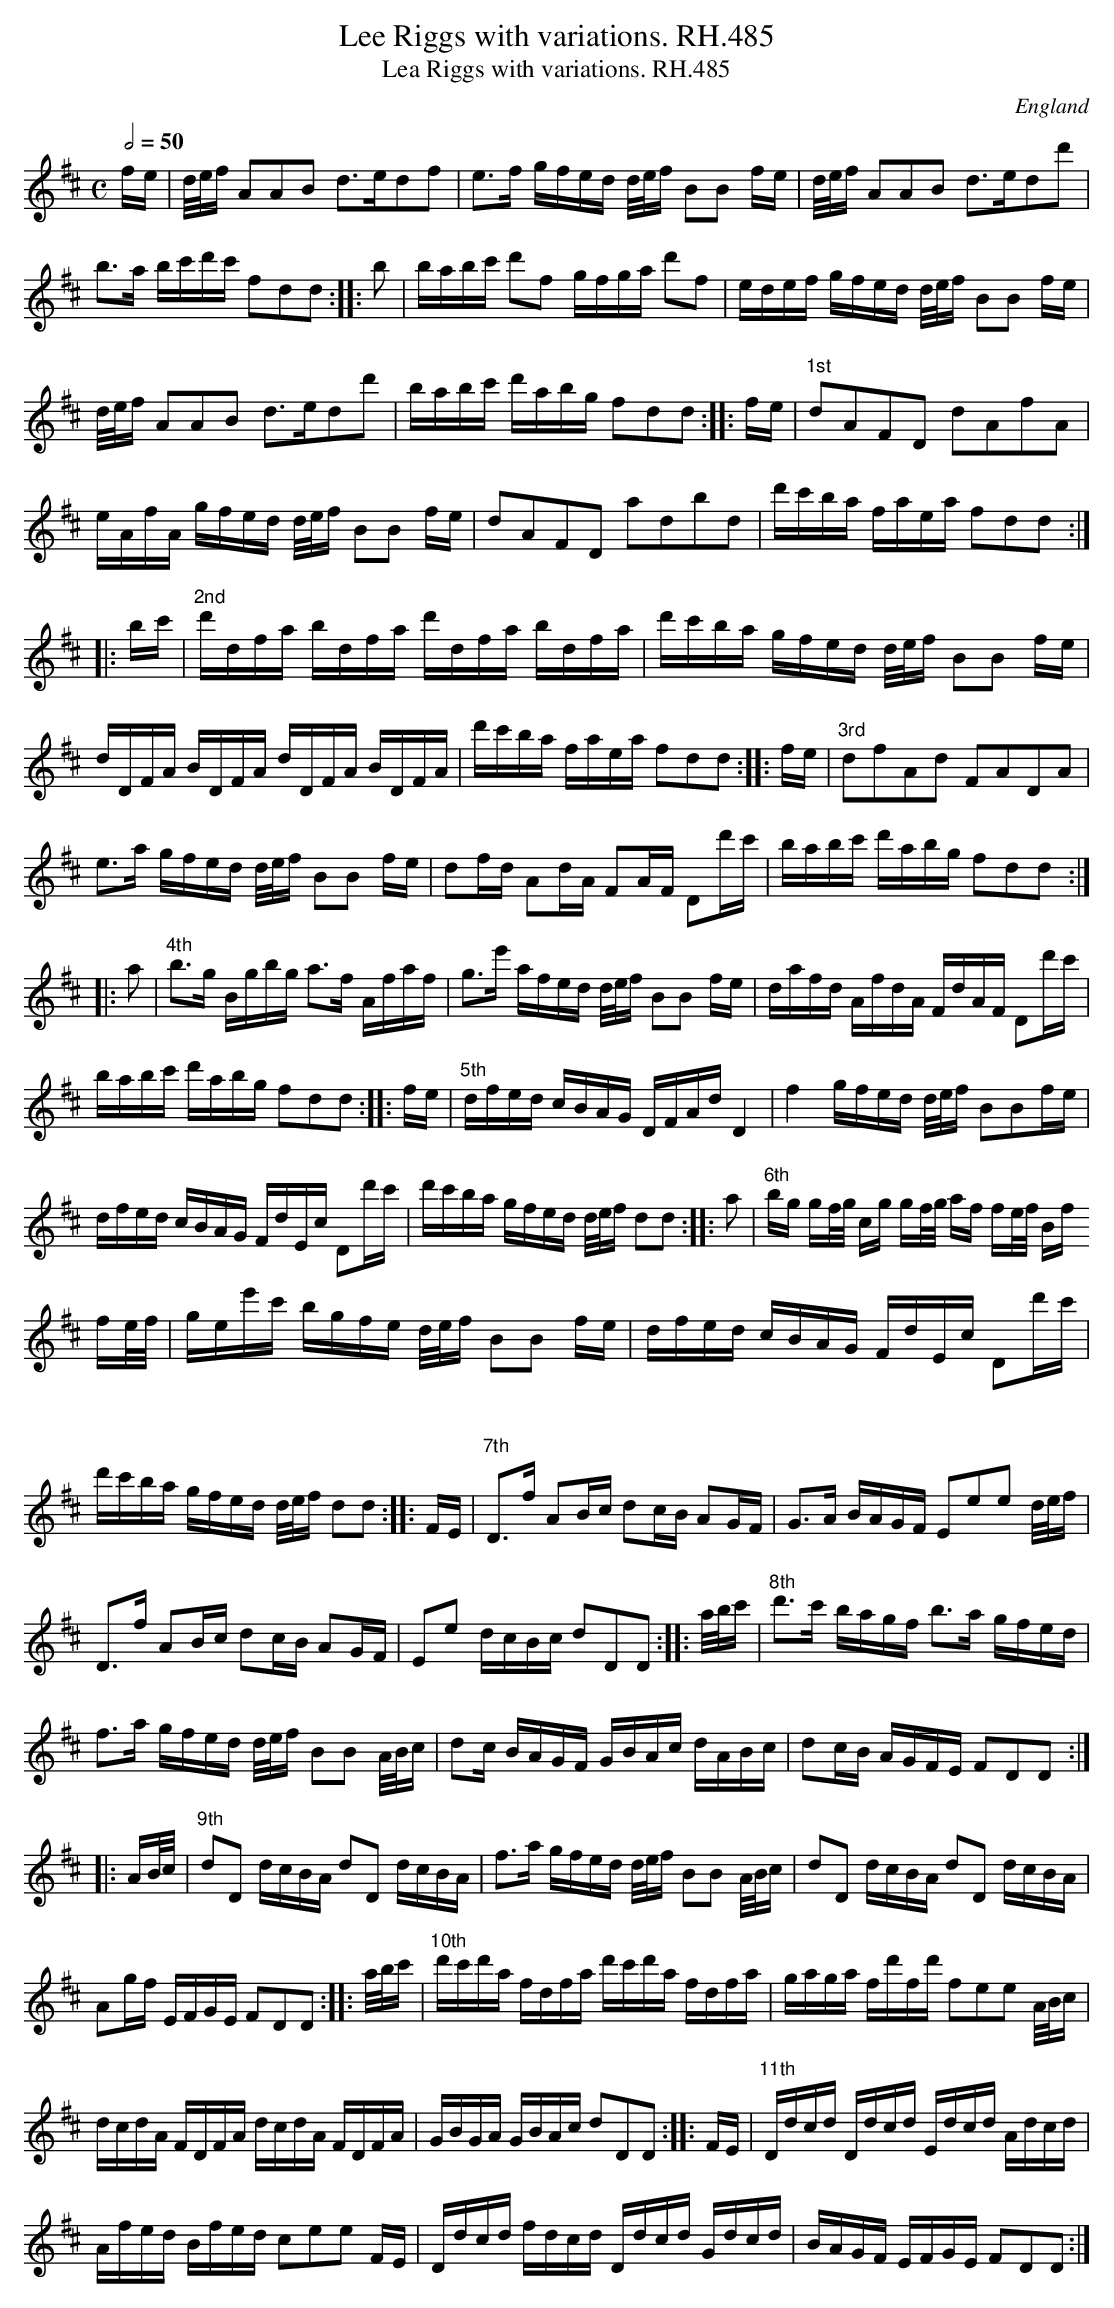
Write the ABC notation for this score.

X:1
T:Lee Riggs with variations. RH.485
T:Lea Riggs with variations. RH.485
L:1/16
M:C
O:England
Q:2/4=50
K:D
fe|d/e/f A2A2B2 d3ed2f2|e3f gfed d/e/f B2B2 fe|\
d/e/f A2A2B2 d3ed2d'2|b3a bc'd'c' f2d2d2:|\
|:b2|babc' d'2f2 gfga d'2f2|edef gfed d/e/f B2B2 fe|\
d/e/f A2A2B2 d3ed2d'2|babc' d'abg f2d2d2:|\
|:fe|"1st"d2A2F2D2 d2A2f2A2|eAfA gfed d/e/f B2B2 fe|\
d2A2F2D2 a2d2b2d2|d'c'ba faea f2d2d2:|\
|:bc'|"2nd"d'dfa bdfa d'dfa bdfa|d'c'ba gfed d/e/f B2B2 fe|\
dDFA BDFA dDFA BDFA|d'c'ba faea f2d2d2:|\
|:fe|"3rd"d2f2A2d2 F2A2D2A2|e3a gfed d/e/f B2B2 fe|\
d2fd A2dA F2AF D2d'c'|babc' d'abg f2d2d2:|\
|:a2|"4th"b3g Bgbg a3f Afaf|g3e' afed d/e/f B2B2 fe|\
dafd AfdA FdAF D2d'c'|babc' d'abg f2d2d2:|\
|:fe|"5th"dfed cBAG DFAdD4|f4gfed d/e/f B2B2fe|\
dfed cBAG FdEc D2d'c'|d'c'ba gfed d/e/f d2d2:|\
|:a2|"6th"bg gf/g/ cg gf/g/ af fe/f/ Bf fe/f/|\
gee'c' bgfe d/e/f B2B2 fe|\
dfed cBAG FdEc D2d'c'|d'c'ba gfed d/e/f d2d2:|\
|:FE|"7th"D3f A2Bc d2cB A2GF|G3A BAGF E2e2e2 d/e/f|\
D3f A2Bc d2cB A2GF|E2e2 dcBc d2D2D2:|\
|:a/b/c'|"8th"d'3c' bagf b3a gfed|f3a gfed d/e/f B2B2 A/B/c|\
d2c BAGF GBAc dABc|d2cB AGFE F2D2D2:|\
|:AB/c/|"9th"d2D2 dcBA d2D2 dcBA|f3a gfed d/e/f B2B2 A/B/c|\
d2D2 dcBA d2D2 dcBA|A2gf EFGE F2D2D2:|\
|:a/b/c'|"10th"d'c'd'a fdfa d'c'd'a fdfa|gaga fd'fd' f2e2e2 A/B/c|\
dcdA FDFA dcdA FDFA|GBGA GBAc d2D2D2:|\
|:FE|"11th"Ddcd Ddcd Edcd Adcd|Afed Bfed c2e2e2 FE|\
Ddcd fdcd Ddcd Gdcd|BAGF EFGE F2D2D2:|
